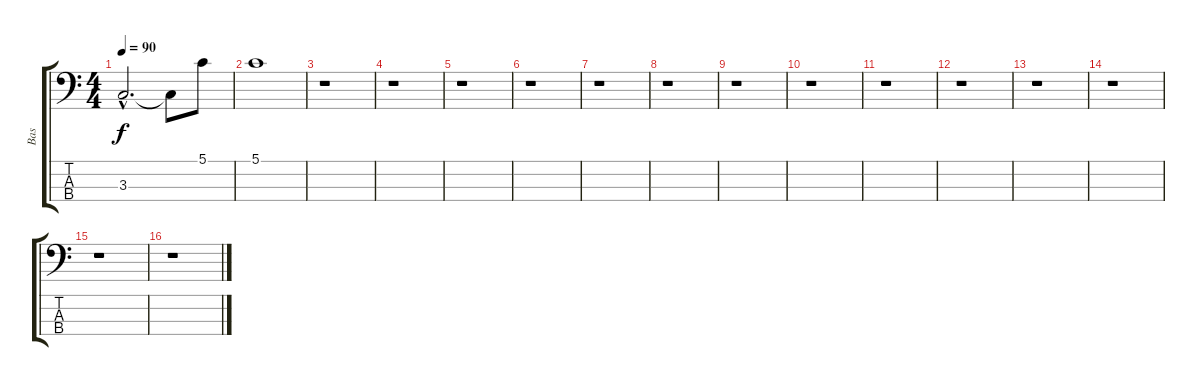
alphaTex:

\track ("Bas" "Bas") {instrument electricbassfinger}
\staff {score tabs}
\tuning (G2 D2 A1 E1) {hide}
\ts (4 4)
\tempo 90
\clef f4
\ks c
3.3{hac}.2{d dy f} 3.3{t}.8 5.1.8 |
5.1.1 |
r.1 |
r.1 |
r.1 |
r.1 |
r.1 |
r.1 |
r.1 |
r.1 |
r.1 |
r.1 |
r.1 |
r.1 |
r.1 |
r.1
